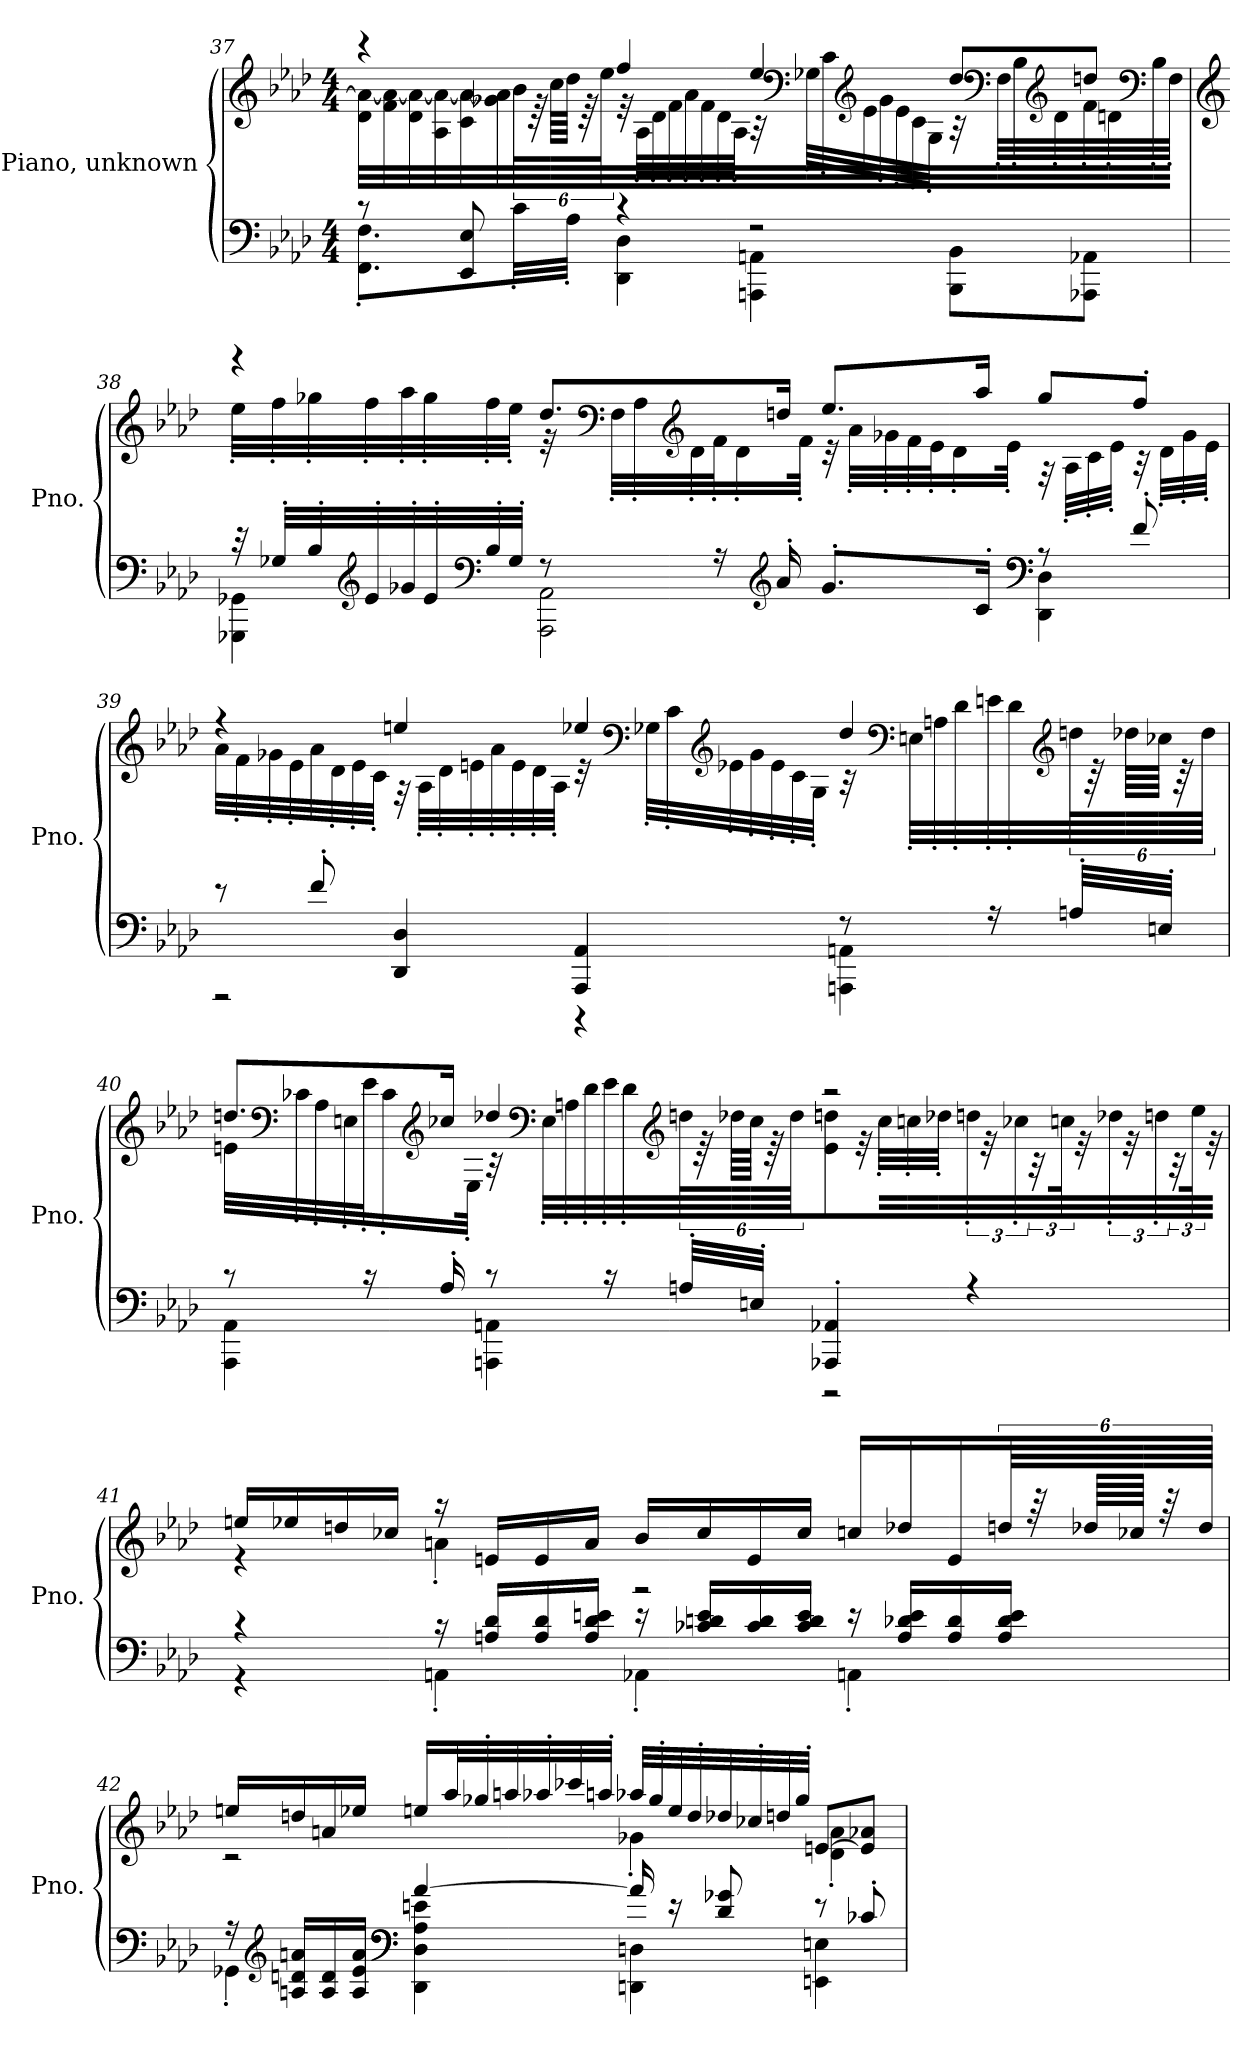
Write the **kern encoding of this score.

**kern	**kern
*part1	*part1
*staff2	*staff1
*I"Piano, unknown	*
*I'Pno.	*
!!LO:PB:g=z
*clefF4	*clefG2
*k[b-e-a-d-]	*k[b-e-a-d-]
*M4/4	*M4/4
=37	=37
*^	*^
8r	8.FF\' 8.F\'L	4r	32d-\ 32a-\_LLL
.	.	.	32f\ 32a-\_
.	.	.	32d-\ 32a-\_
.	.	.	32A-\ 32a-\_
8EE-/ 8E-/	.	.	32c\ 32a-\_
.	.	.	32g-X\ 32a-\]
.	32c'\LL	.	96b-\JJJk
.	.	.	96r
.	.	.	96cc\LLLL
.	32A-'\JJJ	.	96dd-\JJJJ
.	.	.	96r
.	.	.	96ee-\
4r	4DD-\ 4D-\	4ff/	32r
.	.	.	32A-'\LLL
.	.	.	32d-'\
.	.	.	32f'\
.	.	.	32a-'\
.	.	.	32f'\
.	.	.	32d-'\
.	.	.	32A-'\JJJ
2r	4AAAn\ 4AAn\	4ee-/	32r
*	*	*clefF4	*
.	.	.	32G-X'\LLL
.	.	.	32c'\
*	*	*clefG2	*
.	.	.	32e-'\
.	.	.	32g-'\
.	.	.	32e-'\
.	.	.	32c'\
.	.	.	32G-'\JJJ
.	8BBB-\ 8BB-\L	8dd-/L	32r
*	*	*clefF4	*
.	.	.	32F'\LLL
.	.	.	32B-'\
*	*	*clefG2	*
.	.	.	32d-'\
.	8AAA-X\ 8AA-X\J	8ddn/J	32f'\
.	.	.	32dn'\
*	*	*clefF4	*
.	.	.	32B-'\
.	.	.	32F'\JJJ
!!LO:LB:g=z	!!
=38	=38	=38	=38
*	*	*clefG2	*
32r	4GGG-X\ 4GG-X\	4r	32ee-'\LLL
32G-X'/LLL	.	.	32ff'\
32B-'/	.	.	32gg-X'\
*clefG2	*	*	*
32e-'/	.	.	32ff'\
32g-X'/	.	.	32aa-'\
32e-'/	.	.	32gg-'\
*clefF4	*	*	*
32B-'/	.	.	32ff'\
32G-'/JJJ	.	.	32ee-'\JJJ
8r	2AAA-\ 2AA-\	8.dd-/L	32r
*	*	*clefF4	*
.	.	.	32F'\LLL
.	.	.	32A-'\
*	*	*clefG2	*
.	.	.	32d-'\
16r	.	.	32f'\J
.	.	.	16d-'\
*clefG2	*	*	*
16a-'/	.	16ddn/Jk	.
.	.	.	32f'\JJk
8.g-'/L	.	8.ee-/L	32r
.	.	.	32a-'\LLL
.	.	.	32g-X'\
.	.	.	32f'\
.	.	.	32e-'\J
.	.	.	16d-'\
16c'/Jk	.	16aa-/Jk	.
.	.	.	32e-'\JJk
*clefF4	*	*	*
8r	4DD-\ 4D-\	8gg-/L	32r
.	.	.	32A-'\LLL
.	.	.	32c'\
.	.	.	32e-'\JJJ
8f'/	.	8ff'/J	32r
.	.	.	32d-'\LLL
.	.	.	32g-'\
.	.	.	32e-'\JJJ
!!LO:LB:g=z	!!
=39	=39	=39	=39
8r	2r	4r	32a-\LLL
.	.	.	32f'\
.	.	.	32g-X'\
.	.	.	32e-'\
8f'/	.	.	32a-\
.	.	.	32d-'\
.	.	.	32e-'\
.	.	.	32c'\JJJ
4DD-/ 4D-/	.	4een/	32r
.	.	.	32A-'\LLL
.	.	.	32d-'\
.	.	.	32en'\
.	.	.	32a-'\
.	.	.	32e'\
.	.	.	32d-'\
.	.	.	32A-'\JJJ
4AAA-/ 4AA-/	4r	4ee-X/	32r
*	*	*clefF4	*
.	.	.	32G-X'\LLL
.	.	.	32c'\
*	*	*clefG2	*
.	.	.	32e-X'\
.	.	.	32g-'\
.	.	.	32e-'\
.	.	.	32c'\
.	.	.	32G-'\JJJ
8r	4AAAn\ 4AAn\	4dd-/	32r
*	*	*clefF4	*
.	.	.	32En'\LLL
.	.	.	32An'\
.	.	.	32d-'\
16r	.	.	32en'\
.	.	.	32d-'\
*	*	*clefG2	*
32An'/LLL	.	.	96ddn\JJJk
.	.	.	96r
.	.	.	96dd-X\LLLL
32En'/JJJ	.	.	96cc-X\JJJJ
.	.	.	96r
.	.	.	96dd-\
!!LO:LB:g=z	!!
=40	=40	=40	=40
8r	4AAA-\ 4AA-\	8.ddn/L	32en\LLL
*	*	*clefF4	*
.	.	.	32c-X'\
.	.	.	32A-'\
.	.	.	32En'\
16r	.	.	32e'\J
.	.	.	16c-'\
*	*	*clefG2	*
16A-'/	.	16cc-X/Jk	.
.	.	.	32E'\JJk
8r	4AAAn\ 4AAn\	4dd-X/	32r
*	*	*clefF4	*
.	.	.	32E'\LLL
.	.	.	32An'\
.	.	.	32d-'\
16r	.	.	32e'\
.	.	.	32d-'\
*	*	*clefG2	*
32An'/LLL	.	.	96ddn\JJJk
.	.	.	96r
.	.	.	96dd-X\LLLL
32En'/JJJ	.	.	96cc-\JJJJ
.	.	.	96r
.	.	.	96dd-\
4AAA-X/' 4AA-X/'	2r	2r	8e\ 8ddn\
.	.	.	32r
.	.	.	32cc-'\LLL
.	.	.	32ccn'\
.	.	.	32dd-X'\JJJ
4r	.	.	48ddn'\
.	.	.	48r
.	.	.	48cc-X'\
.	.	.	48r
.	.	.	96ccn\
.	.	.	32r
.	.	.	48dd-X'\
.	.	.	48r
.	.	.	48ddn'\
.	.	.	48r
.	.	.	96ee-\
.	.	.	32r
!!LO:LB:g=z	!!
=41	=41	=41	=41
4r	4r	16een/LL	4r
.	.	16ee-X/	.
.	.	16ddn/	.
.	.	16cc-X/JJ	.
16r	4AAn'\	16r	4an'\
16An/ 16d-/LL	.	16en/LL	.
16A/ 16d-/	.	16e/	.
16A/ 16d-/ 16en/JJ	.	16a/JJ	.
16r	4AA-X'\	16b-/LL	2r
16c-X/ 16dn/ 16e/LL	.	16cc-/	.
16c-/ 16d/	.	16e/	.
16c-/ 16d/ 16e/JJ	.	16cc-/JJ	.
16r	4AAn'\	16ccn/LL	.
16A/ 16d-X/ 16e/LL	.	16dd-X/	.
16A/ 16d-/	.	16e/	.
16A/ 16d-/ 16e/JJ	.	96ddn/JJkk	.
.	.	96r	.
.	.	96dd-X/LLLL	.
.	.	96cc-X/JJJJ	.
.	.	96r	.
.	.	96dd-/	.
!!LO:LB:g=z	!!
=42	=42	=42	=42
16r	4GG-X'\	16een/LL	2r
*clefG2	*	*	*
16An/ 16dn/ 16an/LL	.	16ddn/	.
16A/ 16d/	.	16an/	.
16A/ 16e-/ 16a/JJ	.	16ee-X/JJ	.
*clefF4	*	*	*
[4a/	4DD-\ 4D-\ 4A\ 4en\	16een/LL	.
.	.	32aa-/L	.
.	.	32gg-X'/	.
.	.	32aan/	.
.	.	32aa-X'/	.
.	.	32ccc-X/	.
.	.	32aan'/JJJ	.
16a/]	4DDn\ 4Dn\	32aa-X/LLL	4g-X'\
.	.	32gg-'/	.
16r	.	32ee/	.
.	.	32dd'/	.
8d/ 8g-X/	.	32dd-X/	.
.	.	32cc-X'/	.
.	.	32ddn/	.
.	.	32gg-'/JJJ	.
8r	4EEn\ 4En\	[8en/L	4d-\' 4a\'
8c-X'/	.	8e/] 8a-X/J	.
*v	*v	*	*
*	*v	*v
=	=
*-	*-
